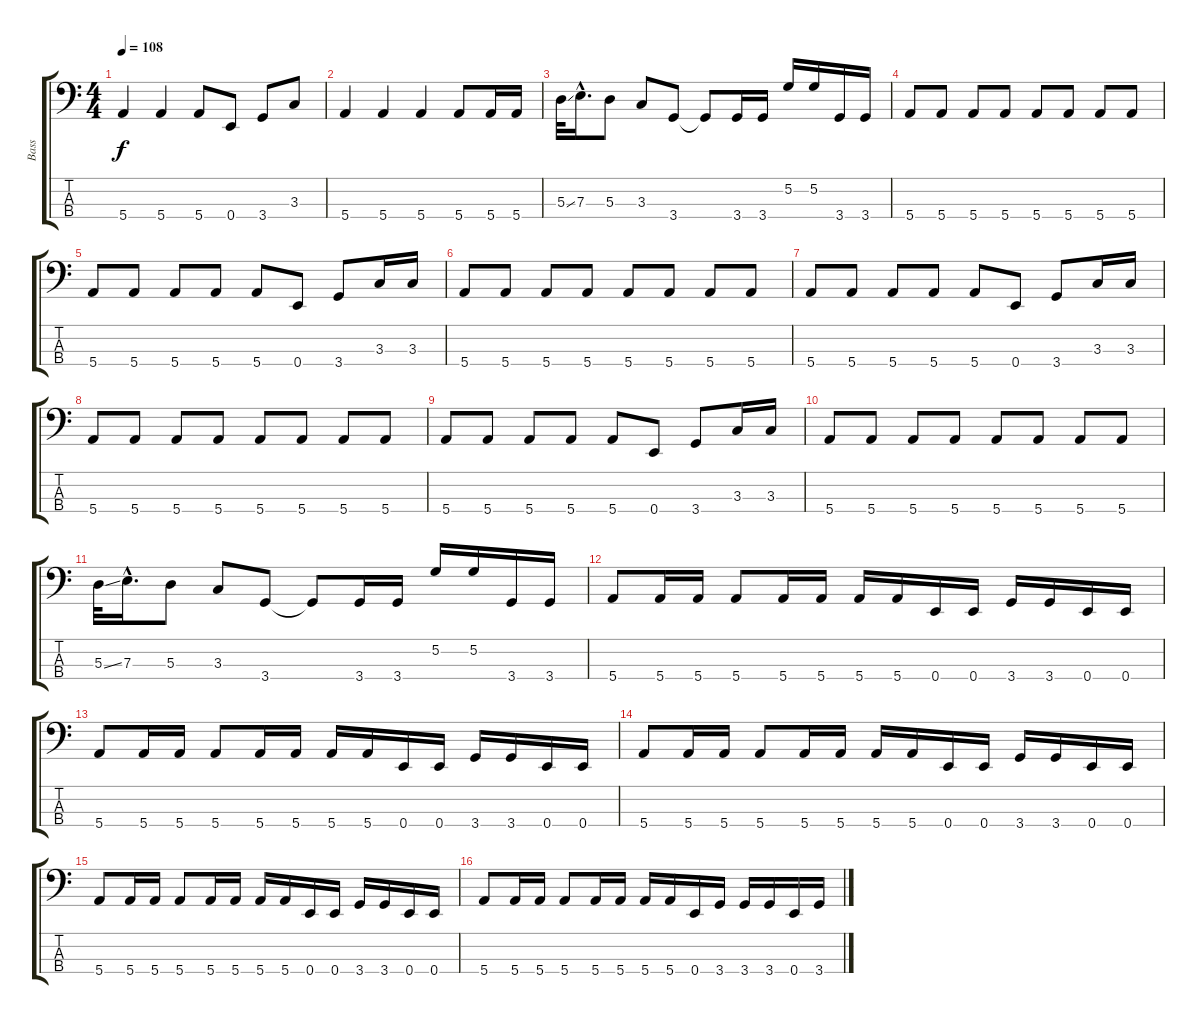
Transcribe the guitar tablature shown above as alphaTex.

\track ("Bass" "Bass") {instrument fretlessbass}
\staff {score tabs}
\tuning (G2 D2 A1 E1) {hide}
\ts (4 4)
\tempo 108
\clef f4
\ks c
5.4.4{dy f} 5.4.4 5.4.8 0.4.8 3.4.8 3.3.8 |
5.4.4 5.4.4 5.4.4 5.4.8 5.4.16 5.4.16 |
5.3{ss}.32 7.3{hac}.16{d} 5.3.8 3.3.8 3.4.8 3.4{t}.8 3.4.16 3.4.16 5.2.16 5.2.16 3.4.16 3.4.16 |
5.4.8 5.4.8 5.4.8 5.4.8 5.4.8 5.4.8 5.4.8 5.4.8 |
5.4.8 5.4.8 5.4.8 5.4.8 5.4.8 0.4.8 3.4.8 3.3.16 3.3.16 |
5.4.8 5.4.8 5.4.8 5.4.8 5.4.8 5.4.8 5.4.8 5.4.8 |
5.4.8 5.4.8 5.4.8 5.4.8 5.4.8 0.4.8 3.4.8 3.3.16 3.3.16 |
5.4.8 5.4.8 5.4.8 5.4.8 5.4.8 5.4.8 5.4.8 5.4.8 |
5.4.8 5.4.8 5.4.8 5.4.8 5.4.8 0.4.8 3.4.8 3.3.16 3.3.16 |
5.4.8 5.4.8 5.4.8 5.4.8 5.4.8 5.4.8 5.4.8 5.4.8 |
5.3{ss}.32 7.3{hac}.16{d} 5.3.8 3.3.8 3.4.8 3.4{t}.8 3.4.16 3.4.16 5.2.16 5.2.16 3.4.16 3.4.16 |
5.4.8 5.4.16 5.4.16 5.4.8 5.4.16 5.4.16 5.4.16 5.4.16 0.4.16 0.4.16 3.4.16 3.4.16 0.4.16 0.4.16 |
5.4.8 5.4.16 5.4.16 5.4.8 5.4.16 5.4.16 5.4.16 5.4.16 0.4.16 0.4.16 3.4.16 3.4.16 0.4.16 0.4.16 |
5.4.8 5.4.16 5.4.16 5.4.8 5.4.16 5.4.16 5.4.16 5.4.16 0.4.16 0.4.16 3.4.16 3.4.16 0.4.16 0.4.16 |
5.4.8 5.4.16 5.4.16 5.4.8 5.4.16 5.4.16 5.4.16 5.4.16 0.4.16 0.4.16 3.4.16 3.4.16 0.4.16 0.4.16 |
5.4.8 5.4.16 5.4.16 5.4.8 5.4.16 5.4.16 5.4.16 5.4.16 0.4.16 3.4.16 3.4.16 3.4.16 0.4.16 3.4.16
